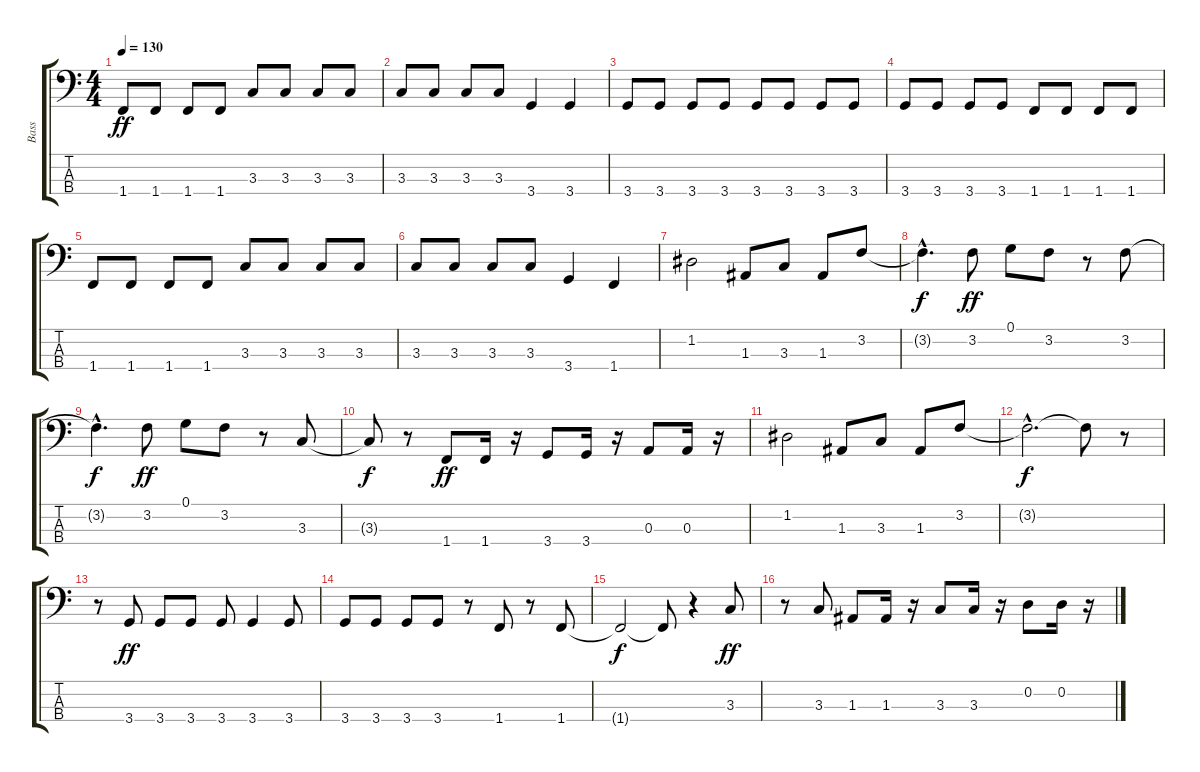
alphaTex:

\track ("Bass" "Bass") {instrument electricbassfinger}
\staff {score tabs}
\tuning (G2 D2 A1 E1) {hide}
\ts (4 4)
\tempo 130
\clef f4
\ks c
1.4.8{dy ff} 1.4.8 1.4.8 1.4.8 3.3.8 3.3.8 3.3.8 3.3.8 |
3.3.8 3.3.8 3.3.8 3.3.8 3.4.4 3.4.4 |
3.4.8 3.4.8 3.4.8 3.4.8 3.4.8 3.4.8 3.4.8 3.4.8 |
3.4.8 3.4.8 3.4.8 3.4.8 1.4.8 1.4.8 1.4.8 1.4.8 |
1.4.8 1.4.8 1.4.8 1.4.8 3.3.8 3.3.8 3.3.8 3.3.8 |
3.3.8 3.3.8 3.3.8 3.3.8 3.4.4 1.4.4 |
1.2.2 1.3.8 3.3.8 1.3.8 3.2.8 |
3.2{hac t}.4{d dy f} 3.2.8{dy ff} 0.1.8 3.2.8 r.8 3.2.8 |
3.2{hac t}.4{d dy f} 3.2.8{dy ff} 0.1.8 3.2.8 r.8 3.3.8 |
3.3{t}.8{dy f} r.8 1.4.8{dy ff} 1.4.16 r.16 3.4.8 3.4.16 r.16 0.3.8 0.3.16 r.16 |
1.2.2 1.3.8 3.3.8 1.3.8 3.2.8 |
3.2{hac t}.2{d dy f} 3.2{t}.8 r.8 |
r.8 3.4.8{dy ff} 3.4.8 3.4.8 3.4.8 3.4.4 3.4.8 |
3.4.8 3.4.8 3.4.8 3.4.8 r.8 1.4.8 r.8 1.4.8 |
1.4{t}.2{dy f} 1.4{t}.8 r.4 3.3.8{dy ff} |
r.8 3.3.8 1.3.8 1.3.16 r.16 3.3.8 3.3.16 r.16 0.2.8 0.2.16 r.16
